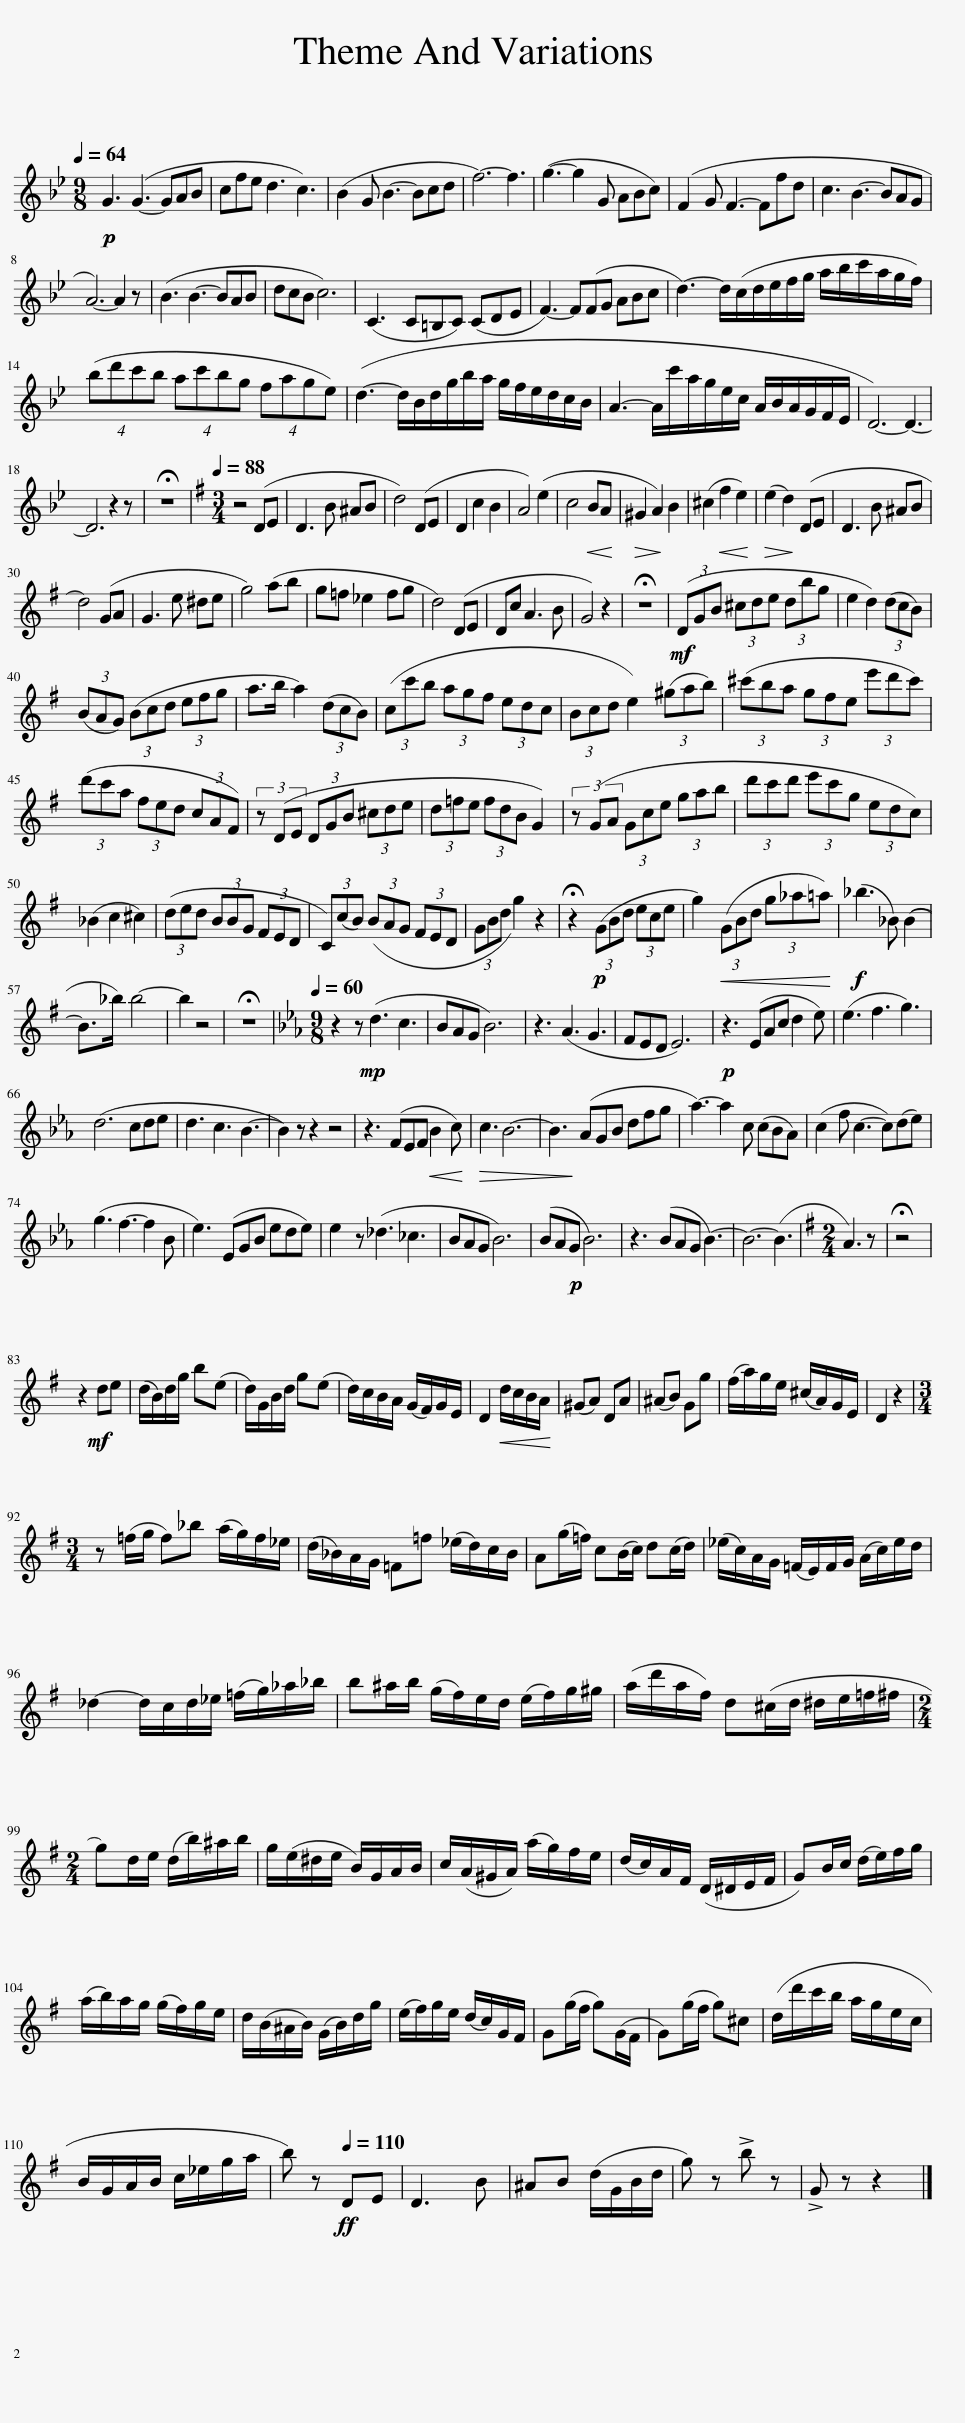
X:1
L:1/8
Q:1/4=64
M:9/8
I:linebreak $
K:none
V:1 treble transpose=-9
V:1
[K:Bb]!p! G3 (G3- GAB | cfe d3 c3) | (B2 G B3- Bcd | f6-) f3 | (g3- g2 G ABc) | %5
 (F2 G F3- Ffd | c3 B3- BAG |$ A6-) A2 z | (B3 B3- BAB | dcB c6) | %10
 (C3 C=B,C) (CDE | F3-) F(FG ABc | d3-) d/(c/d/e/f/g/ a/b/c'/a/g/f/) |$ (4:3:4(bd'c'b (4:3:4ac'bg (4:3:4fage) | (d3- d/B/d/g/b/a/ g/f/e/d/c/B/ | %15
 A3- A/c'/a/g/e/c/ A/B/A/G/F/E/ | D6-) D3- |$ D6 z2 z | !fermata!z9 |[K:G][M:3/4][Q:1/4=88] z4 (DE | %20
 D3 B ^AB | d4) (DE | D2 c2 B2 | A4) (e2 | c4!<(! BA!<)! | %25
!>(! ^G2 A2)!>)! B2 | (^c2!<(! f2 e2)!<)! |!>(! (e2 d2)!>)! (DE | D3 B ^AB |$ d4) (GA | %30
 G3 e ^de | g4) (ab | g=f _e2 fg | d4) (DE | Dc A3 B | %35
 G4) z2 | !fermata!z6 |!mf! (3(DGB (3^cde (3dbg | e2 d2) (3(dcB) |$ (3(BAG) (3(Bcd (3efg | %40
 a>b a2) (3(dcB) | (3(cc'b (3agf (3edc | (3Bcd e2) (3(^gab) | (3(^c'ba (3gfe (3e'd'c') |$ (3(d'c'a (3fed (3cAF) | %45
 (3z (DE (3DGB (3^cde | (3d=fe (3fdB G2) | (3z (GA (3Gce (3gab | (3d'c'd' (3e'c'g (3edc) |$ (_B2 c2 ^c2) | %50
 (3(ded (3BBG (3FED | (3C)(cB) (3(BAG (3FED | (3GBd g2) z2 | !fermata!z2!p! (3(GBd (3ece | g2)!<(! (3(GBd (3g_a=a)!<)! | %55
!f! (_b3 _B) (B2- |$ B>_b) b4- | b2 z4 | !fermata!z6 |[K:Eb][M:9/8][Q:1/4=60] z2 z!mp! (d3 c3 | %60
 BAG B6) | z3 (A3 G3 | FED E6) |!p! z3 (EAc d2 e) | (e3 f3 g3) |$ %65
 (d6 cde | d3 c3 B3- | B2) z z2 z4 | z3 (FEF!<(! B2 c)!<)! |!>(! c3 B6- | %70
 B3!>)! (AGB dfg | a3-) a2 c (cBA) | (c2 f c3- c)(de) |$ (g3 f3- f2 B | e3) (EGB ede) | %75
 e2 z (_d3 _c3 | BAG B6) | (BA!p!G B6) | z3 (BAG B3-) | B6- (B3 | %80
[K:G][M:2/4] A3) z | !fermata!z4 |$ z2!mf! de | (d/B/)d/g/ b(e | d/)G/B/d/ g(e | %85
 d/)c/B/A/ (G/F/)G/E/ | D2!<(! d/c/B/A/!<)! | (^GA) DA | (^AB) Gg | (f/a/)g/e/ (^c/A/)G/E/ | %90
 D2 z2 |$[M:3/4] z (=f/g/ f)_b (a/g/)f/_e/ | (d/_B/)A/G/ =F=f (_e/d/)c/B/ | A(g/=f/) c(B/c/) d(c/d/) | (_e/c/)A/G/ (=F/E/)F/G/ (A/c/)e/d/ |$ %95
 _d2- d/c/d/_e/ (=f/g/)_a/_b/ | b^a/b/ (g/f/)e/d/ (e/f/)g/^g/ | (a/d'/a/f/) d(^c/d/ ^d/e/=f/^f/ |$[M:2/4] g)d/e/ (d/b/)^a/b/ | g/(e/^d/e/ B/)G/A/B/ | %100
 c/(A/^G/A/) (a/g/)f/e/ | (d/c/)A/F/ (D/^D/E/F/ | G)B/c/ (d/e/)f/g/ |$ (a/b/)a/g/ (g/f/)g/e/ | d/(B/^A/B/) (G/B/)d/g/ | %105
 (e/f/)g/e/ (d/c/)G/F/ | G(g/f/ g)(G/F/ | G)(g/f/ g)^c | (d/d'/c'/b/ a/g/e/c/ |$ B/G/A/B/ c/_e/g/a/ | %110
 b) z!ff![Q:1/4=110] DE | D3 B | ^AB (d/G/B/d/ | g) z !>!b z | !>!G z z2 |] %115
